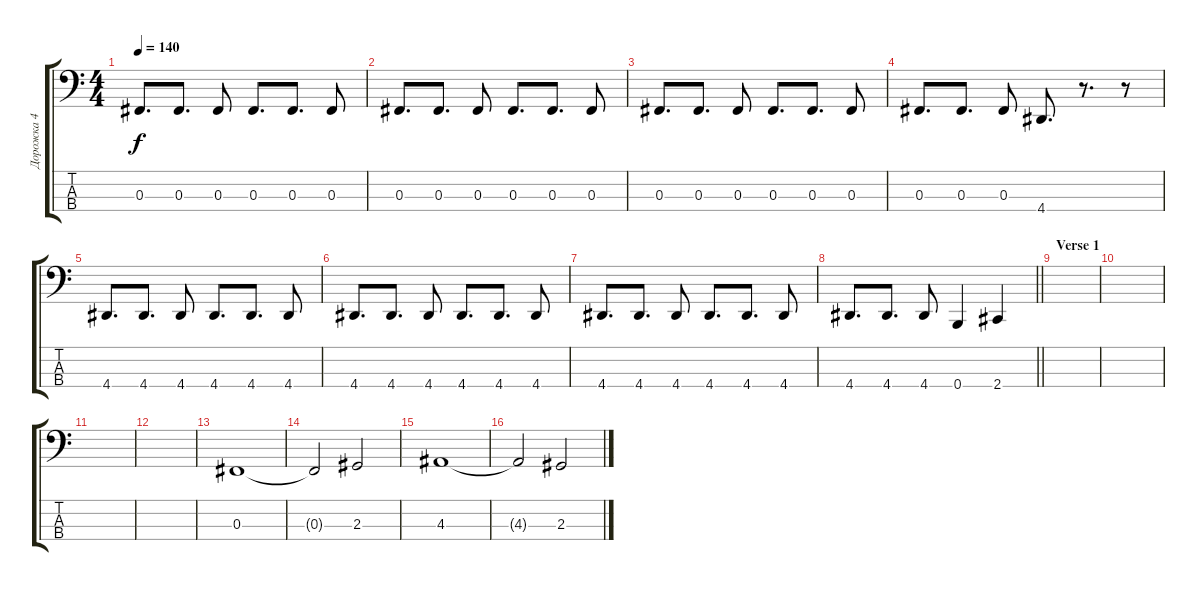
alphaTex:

\track ("Дорожка 4" "Дорожка 4") {instrument electricbassfinger}
\staff {score tabs}
\tuning (E2 B1 Gb1 B0) {hide}
\ts (4 4)
\tempo 140
\clef f4
\ks c
0.3.8{d dy f} 0.3.8{d} 0.3.8 0.3.8{d} 0.3.8{d} 0.3.8 |
0.3.8{d} 0.3.8{d} 0.3.8 0.3.8{d} 0.3.8{d} 0.3.8 |
0.3.8{d} 0.3.8{d} 0.3.8 0.3.8{d} 0.3.8{d} 0.3.8 |
0.3.8{d} 0.3.8{d} 0.3.8 4.4.8{d} r.8{d} r.8 |
4.4.8{d} 4.4.8{d} 4.4.8 4.4.8{d} 4.4.8{d} 4.4.8 |
4.4.8{d} 4.4.8{d} 4.4.8 4.4.8{d} 4.4.8{d} 4.4.8 |
4.4.8{d} 4.4.8{d} 4.4.8 4.4.8{d} 4.4.8{d} 4.4.8 |
\barLineRight lightlight
4.4.8{d} 4.4.8{d} 4.4.8 0.4.4 2.4.4 |
\section ("" "Verse 1")
|
|
|
|
0.3.1 |
0.3{t}.2 2.3.2 |
4.3.1 |
4.3{t}.2 2.3.2
